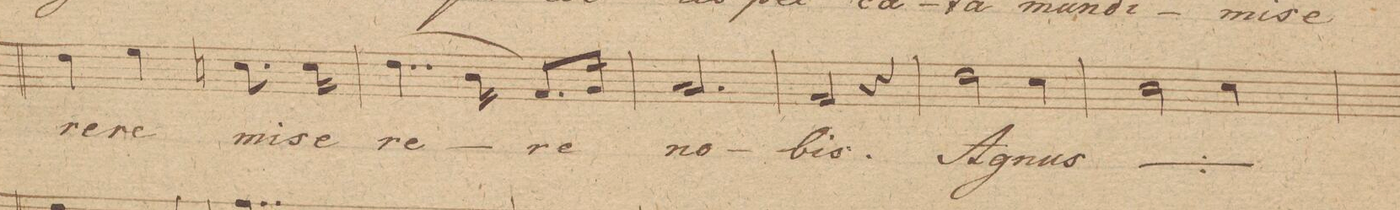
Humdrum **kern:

**kern	**text	**dynam
*I"Tenore 1mo	*	*
*clefC4	*	*
*k[b-e-a-]	*	*
*M3/4	*	*
4c\	-re-	.
4d\	-re	.
8.Bn\	mi-	.
16B\	-se-	.
=18	=18	=18
(4..c\	-re-	.
16A-\)	.	.
8.E-/L	-re	.
16F/Jk	.	.
=19	=19	=19
2.G/	no-	.
=20	=20	=20
2E-/	-bis.	.
4r	.	.
=21	=21	=21
2c\	A-	.
4B-\	-gnus	.
=22	=22	=22
*	*ij	*
2A-\	A-	.
4B-\	-gnus	.
*	*Xij	*
=23	=23	=23
*-	*-	*-
